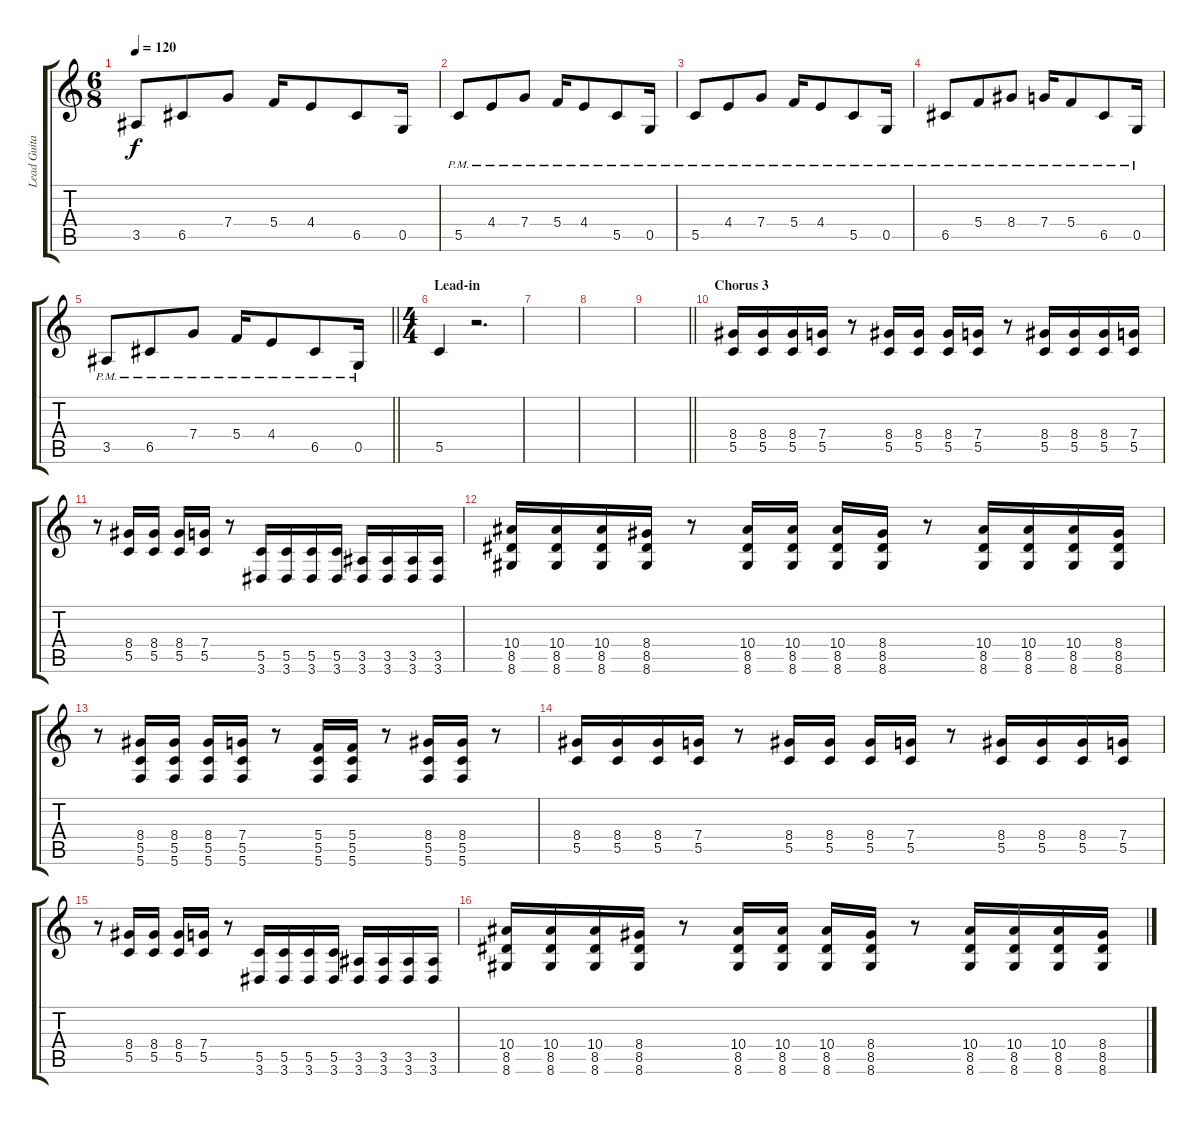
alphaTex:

\track ("Lead Guitar" "Lead Guita") {instrument distortionguitar}
\staff {score tabs}
\tuning (D4 A3 F3 C3 G2 C2) {hide}
\ts (6 8)
\tempo 120
\clef g2
\ks c
3.5.8{dy f} 6.5.8 7.4.8 5.4.16 4.4.8 6.5.8 0.5.16 |
5.5{pm}.8 4.4{pm}.8 7.4{pm}.8 5.4{pm}.16 4.4{pm}.8 5.5{pm}.8 0.5{pm}.16 |
5.5{pm}.8 4.4{pm}.8 7.4{pm}.8 5.4{pm}.16 4.4{pm}.8 5.5{pm}.8 0.5{pm}.16 |
6.5{pm}.8 5.4{pm}.8 8.4{pm}.8 7.4{pm}.16 5.4{pm}.8 6.5{pm}.8 0.5{pm}.16 |
\barLineRight lightlight
3.5{pm}.8 6.5{pm}.8 7.4{pm}.8 5.4{pm}.16 4.4{pm}.8 6.5{pm}.8 0.5{pm}.16 |
\ts (4 4)
\section ("" "Lead-in")
5.5.4 r.2{d} |
|
|
\barLineRight lightlight
|
\section ("" "Chorus 3")
(8.4 5.5).16 (8.4 5.5).16 (8.4 5.5).16 (7.4 5.5).16 r.8 (8.4 5.5).16 (8.4 5.5).16 (8.4 5.5).16 (7.4 5.5).16 r.8 (8.4 5.5).16 (8.4 5.5).16 (8.4 5.5).16 (7.4 5.5).16 |
r.8 (8.4 5.5).16 (8.4 5.5).16 (8.4 5.5).16 (7.4 5.5).16 r.8 (5.5 3.6).16 (5.5 3.6).16 (5.5 3.6).16 (5.5 3.6).16 (3.5 3.6).16 (3.5 3.6).16 (3.5 3.6).16 (3.5 3.6).16 |
(10.4 8.5 8.6).16 (10.4 8.5 8.6).16 (10.4 8.5 8.6).16 (8.4 8.5 8.6).16 r.8 (10.4 8.5 8.6).16 (10.4 8.5 8.6).16 (10.4 8.5 8.6).16 (8.4 8.5 8.6).16 r.8 (10.4 8.5 8.6).16 (10.4 8.5 8.6).16 (10.4 8.5 8.6).16 (8.4 8.5 8.6).16 |
r.8 (8.4 5.5 5.6).16 (8.4 5.5 5.6).16 (8.4 5.5 5.6).16 (7.4 5.5 5.6).16 r.8 (5.4 5.5 5.6).16 (5.4 5.5 5.6).16 r.8 (8.4 5.5 5.6).16 (8.4 5.5 5.6).16 r.8 |
(8.4 5.5).16 (8.4 5.5).16 (8.4 5.5).16 (7.4 5.5).16 r.8 (8.4 5.5).16 (8.4 5.5).16 (8.4 5.5).16 (7.4 5.5).16 r.8 (8.4 5.5).16 (8.4 5.5).16 (8.4 5.5).16 (7.4 5.5).16 |
r.8 (8.4 5.5).16 (8.4 5.5).16 (8.4 5.5).16 (7.4 5.5).16 r.8 (5.5 3.6).16 (5.5 3.6).16 (5.5 3.6).16 (5.5 3.6).16 (3.5 3.6).16 (3.5 3.6).16 (3.5 3.6).16 (3.5 3.6).16 |
(10.4 8.5 8.6).16 (10.4 8.5 8.6).16 (10.4 8.5 8.6).16 (8.4 8.5 8.6).16 r.8 (10.4 8.5 8.6).16 (10.4 8.5 8.6).16 (10.4 8.5 8.6).16 (8.4 8.5 8.6).16 r.8 (10.4 8.5 8.6).16 (10.4 8.5 8.6).16 (10.4 8.5 8.6).16 (8.4 8.5 8.6).16
